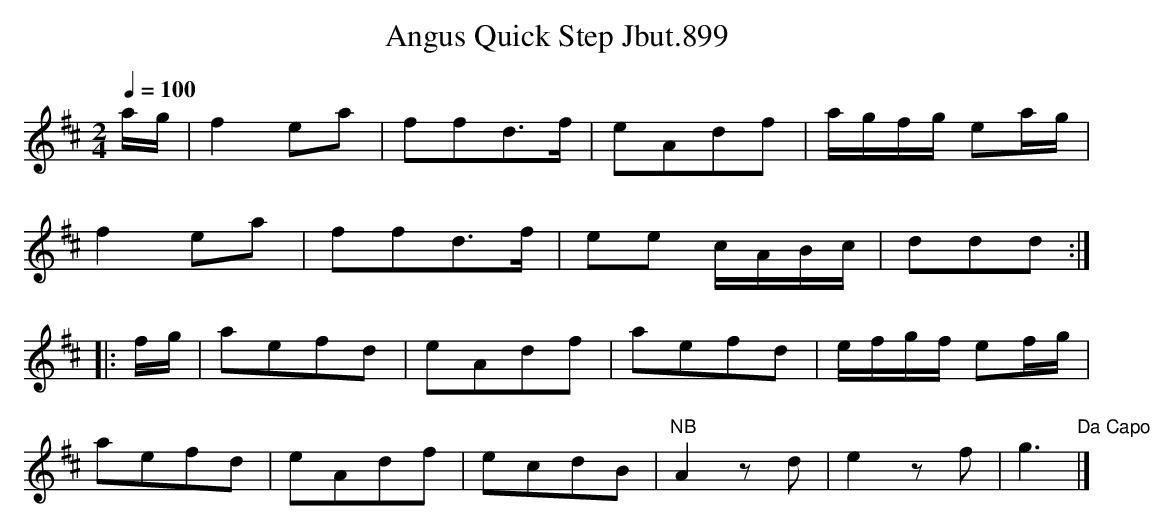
X:1
T:Angus Quick Step Jbut.899
M:2/4
L:1/8
Q:1/4=100
K:D
a/g/ | f2ea | ffd>f | eAdf | a/g/f/g/ ea/g/ |
f2ea | ffd>f | ee c/A/B/c/ | ddd :|
|: f/g/ | aefd | eAdf | aefd | e/f/g/f/ ef/g/ |
aefd | eAdf | ecdB | "NB"A2zd | e2zf | g3 "Da Capo"|]
